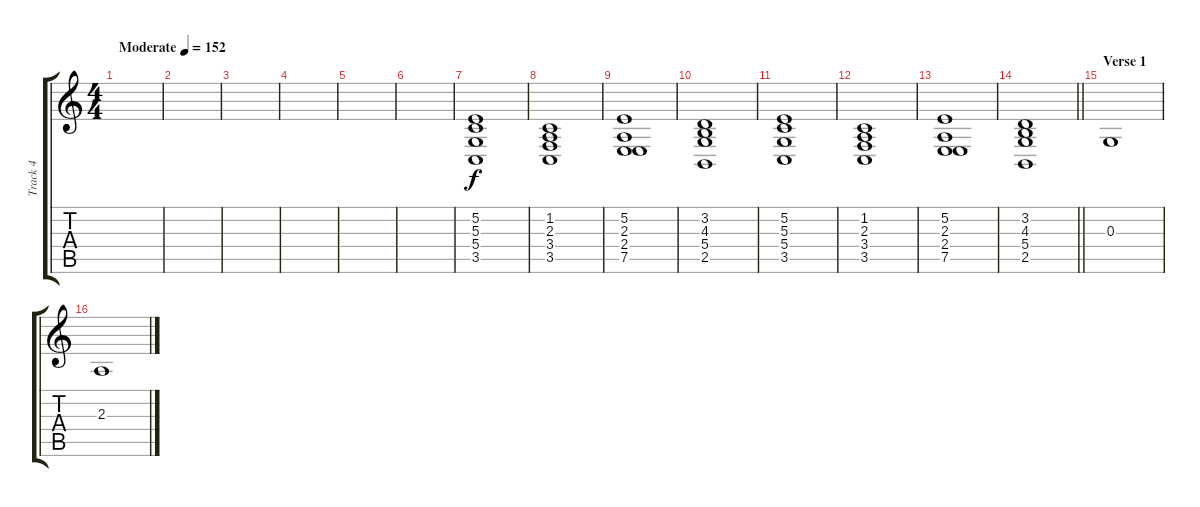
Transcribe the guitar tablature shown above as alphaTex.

\track ("Track 4" "Track 4") {instrument pad8sweep}
\staff {score tabs}
\tuning (E4 B3 G3 D3 A2 E2) {hide}
\ts (4 4)
\tempo (152 "Moderate")
\clef g2
\ks c
|
|
|
|
|
|
(5.2 5.3 5.4 3.5).1 |
(1.2 2.3 3.4 3.5).1 |
(5.2 2.3 2.4 7.5).1 |
(3.2 4.3 5.4 2.5).1 |
(5.2 5.3 5.4 3.5).1 |
(1.2 2.3 3.4 3.5).1 |
(5.2 2.3 2.4 7.5).1 |
\barLineRight lightlight
(3.2 4.3 5.4 2.5).1 |
\section ("" "Verse 1")
0.3.1 |
2.3.1
